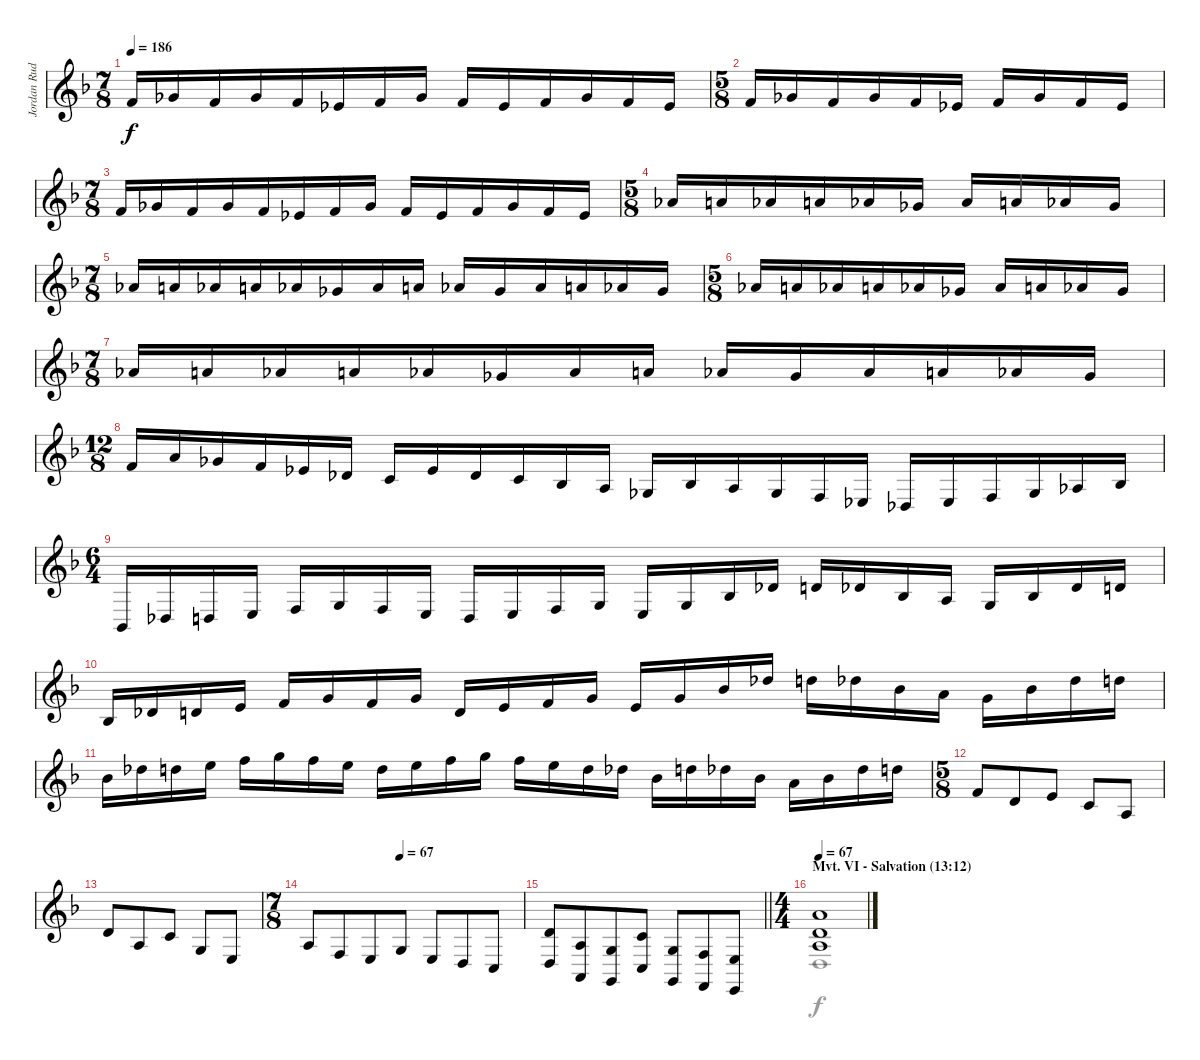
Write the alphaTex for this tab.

\track ("Jordan Rudess Strings" "Jordan Rud") {instrument stringensemble1}
\staff {score}
\tuning (E4 B3 G3 D3 A2 E2 B1) {hide}
\voice
\ts (7 8)
\tempo 186
\clef g2
\ks dminor
10.3.16{dy f} 11.3.16 10.3.16 11.3.16 10.3.16 8.3.16 10.3.16 11.3.16 10.3.16 8.3.16 10.3.16 11.3.16 10.3.16 8.3.16 |
\ts (5 8)
10.3.16 11.3.16 10.3.16 11.3.16 10.3.16 8.3.16 10.3.16 11.3.16 10.3.16 8.3.16 |
\ts (7 8)
10.3.16 11.3.16 10.3.16 11.3.16 10.3.16 8.3.16 10.3.16 11.3.16 10.3.16 8.3.16 10.3.16 11.3.16 10.3.16 8.3.16 |
\ts (5 8)
9.2.16 10.2.16 9.2.16 10.2.16 9.2.16 7.2.16 9.2.16 10.2.16 9.2.16 7.2.16 |
\ts (7 8)
9.2.16 10.2.16 9.2.16 10.2.16 9.2.16 7.2.16 9.2.16 10.2.16 9.2.16 7.2.16 9.2.16 10.2.16 9.2.16 7.2.16 |
\ts (5 8)
9.2.16 10.2.16 9.2.16 10.2.16 9.2.16 7.2.16 9.2.16 10.2.16 9.2.16 7.2.16 |
\ts (7 8)
9.2.16 10.2.16 9.2.16 10.2.16 9.2.16 7.2.16 9.2.16 10.2.16 9.2.16 7.2.16 9.2.16 10.2.16 9.2.16 7.2.16 |
\ts (12 8)
6.2.16 10.2.16 7.2.16 6.2.16 8.3.16 6.3.16 5.3.16 8.3.16 6.3.16 5.3.16 8.4.16 7.4.16 4.4.16 8.4.16 7.4.16 4.4.16 8.5.16 6.5.16 4.5.16 6.5.16 8.5.16 4.4.16 6.4.16 8.4.16 |
\ts (6 4)
6.6.16 9.6.16 10.6.16 7.5.16 8.5.16 10.5.16 8.5.16 7.5.16 10.6.16 7.5.16 8.5.16 10.5.16 7.5.16 10.5.16 8.4.16 6.3.16 7.3.16 6.3.16 8.4.16 7.4.16 10.5.16 8.4.16 6.3.16 7.3.16 |
8.4.16 11.4.16 12.4.16 9.3.16 10.3.16 12.3.16 10.3.16 12.3.16 12.4.16 9.3.16 10.3.16 12.3.16 9.3.16 12.3.16 11.2.16 9.1.16 10.1.16 9.1.16 11.2.16 10.2.16 12.3.16 11.2.16 9.1.16 10.1.16 |
11.2.16 14.2.16 15.2.16 12.1.16 13.1.16 15.1.16 13.1.16 12.1.16 15.2.16 12.1.16 13.1.16 15.1.16 13.1.16 12.1.16 15.2.16 14.2.16 11.2.16 15.2.16 14.2.16 11.2.16 14.3.16 11.2.16 14.2.16 15.2.16 |
\ts (5 8)
6.2.8{volume 13 instrument acousticgrandpiano} 7.3.8 5.2.8 5.3.8 7.4.8 |
7.3.8 7.4.8 5.3.8 5.4.8 7.5.8 |
\ts (7 8)
\tempo (67 0.42857142857142855)
7.4.8 8.5.8 7.5.8 5.4.8 7.5.8 5.5.8 3.5.8 |
\barLineRight lightlight
(3.2 5.5).8 (2.3 5.6).8 (0.3 3.6).8 (1.2 3.5).8 (0.3 3.6).8 (3.4 1.6).8 (2.4 0.6).8 |
\ts (4 4)
\section ("" "Mvt. VI - Salvation (13:12)")
\tempo 67
(5.1 3.2 7.4).1{instrument stringensemble1}
\voice
\clef g2
\ottava regular
\simile none
\ks dminor
|
|
|
|
|
|
|
|
|
|
|
|
|
|
\barLineRight lightlight
|
0.4.1
